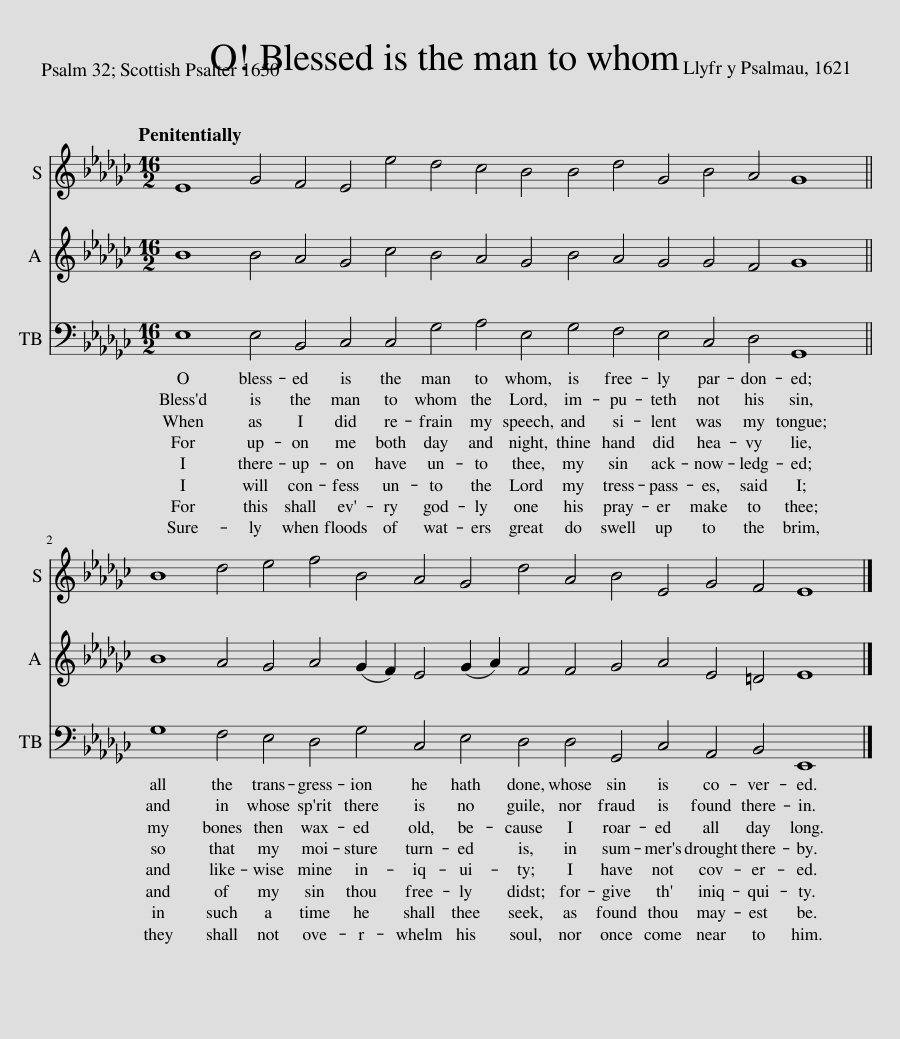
X:1
%%score 1 2 3
L:1/8
Q:1/4=160
M:16/2
I:linebreak $
K:Gb
V:1 treble
V:2 treble
V:3 bass
V:1
 E8 G4 F4 E4 e4 d4 c4 B4 B4 d4 G4 B4 A4 G8 ||$ B8 d4 e4 f4 B4 A4 G4 d4 A4 B4 E4 G4 F4 E8 |] %2
V:2
 B8 B4 A4 G4 c4 B4 A4 G4 B4 A4 G4 G4 F4 G8 ||$ B8 A4 G4 A4 (G2 F2) E4 (G2 A2) F4 F4 G4 A4 E4 =D4 E8 |] %2
V:3
 E,8 E,4 B,,4 C,4 C,4 G,4 A,4 E,4 G,4 F,4 E,4 C,4 D,4 G,,8 ||$ G,8 F,4 E,4 D,4 G,4 C,4 E,4 D,4 D,4 G,,4 C,4 A,,4 B,,4 E,,8 |] %2
